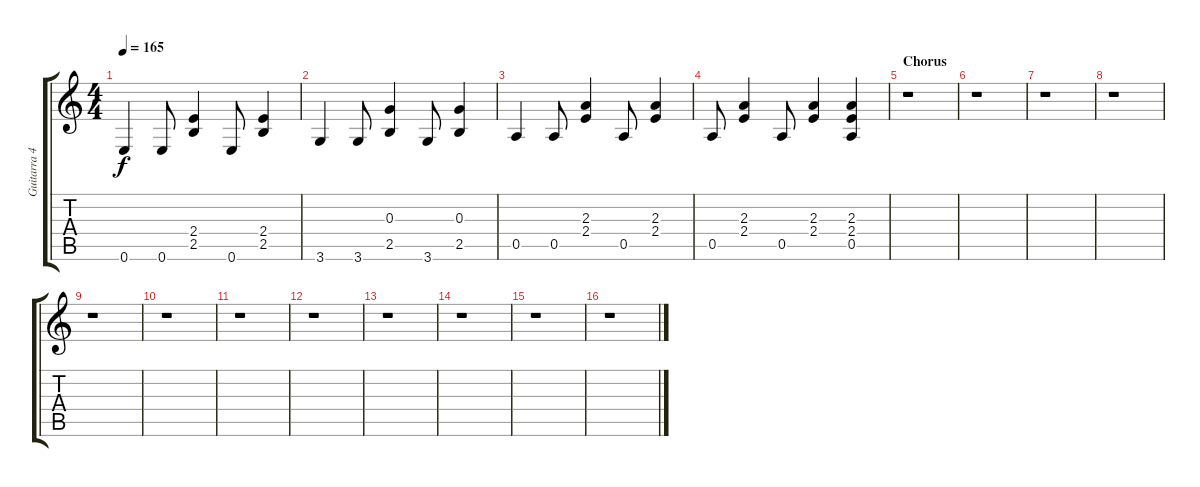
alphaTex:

\track ("Guitarra 4" "Guitarra 4") {instrument electricguitarclean}
\staff {score tabs}
\tuning (E4 B3 G3 D3 A2 E2) {hide}
\ts (4 4)
\tempo 165
\clef g2
\ks c
0.6.4{dy f} 0.6.8 (2.4 2.5).4 0.6.8 (2.4 2.5).4 |
3.6.4 3.6.8 (0.3 2.5).4 3.6.8 (0.3 2.5).4 |
0.5.4 0.5.8 (2.3 2.4).4 0.5.8 (2.3 2.4).4 |
0.5.8 (2.3 2.4).4 0.5.8 (2.3 2.4).4 (2.3 2.4 0.5).4 |
\section ("" "Chorus")
r.1 |
r.1 |
r.1 |
r.1 |
r.1 |
r.1 |
r.1 |
r.1 |
r.1 |
r.1 |
r.1 |
r.1
